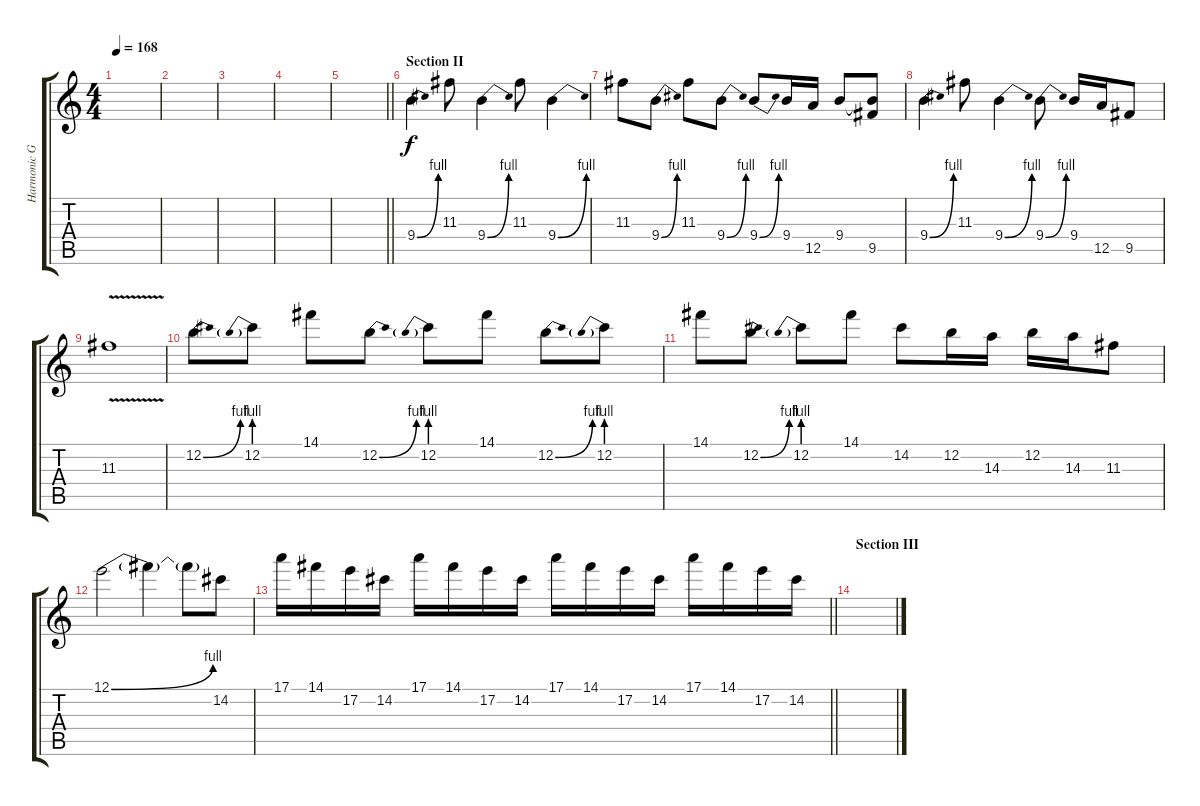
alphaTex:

\track ("Harmonic Guitar" "Harmonic G") {instrument distortionguitar}
\staff {score tabs}
\tuning (E4 B3 G3 D3 A2 E2) {hide}
\ts (4 4)
\tempo 168
\clef g2
\ks c
|
|
|
|
\barLineRight lightlight
|
\section ("" "Section II")
9.4{be (bend 0 0 60 4)}.4{instrument distortionguitar} 11.3.8 9.4{be (bend 0 0 60 4)}.4 11.3.8 9.4{be (bend 0 0 60 4)}.4 |
11.3.8 9.4{be (bend 0 0 60 4)}.8 11.3.8 9.4{be (bend 0 0 60 4)}.8 9.4{be (bend 0 0 60 4)}.8 9.4.16 12.5.16 9.4.8 (9.4{t} 9.5).8 |
9.4{be (bend 0 0 60 4)}.4 11.3.8 9.4{be (bend 0 0 60 4)}.4 9.4{be (bend 0 0 60 4)}.8 9.4.16 12.5.16 9.5.8 |
11.3{v}.1 |
12.2{be (bend 0 0 60 4)}.8 12.2{be (prebend 0 4 60 4)}.8 14.1.8 12.2{be (bend 0 0 60 4)}.8 12.2{be (prebend 0 4 60 4)}.8 14.1.8 12.2{be (bend 0 0 60 4)}.8 12.2{be (prebend 0 4 60 4)}.8 |
14.1.8 12.2{be (bend 0 0 60 4)}.8 12.2{be (prebend 0 4 60 4)}.8 14.1.8 14.2.8 12.2.16 14.3.16 12.2.16 14.3.16 11.3.8 |
12.1{be (bend 0 0 60 4)}.2 12.1{t}.4 12.1{t}.8 14.2.8 |
\barLineRight lightlight
17.1.16 14.1.16 17.2.16 14.2.16 17.1.16 14.1.16 17.2.16 14.2.16 17.1.16 14.1.16 17.2.16 14.2.16 17.1.16 14.1.16 17.2.16 14.2.16 |
\section ("" "Section III")
